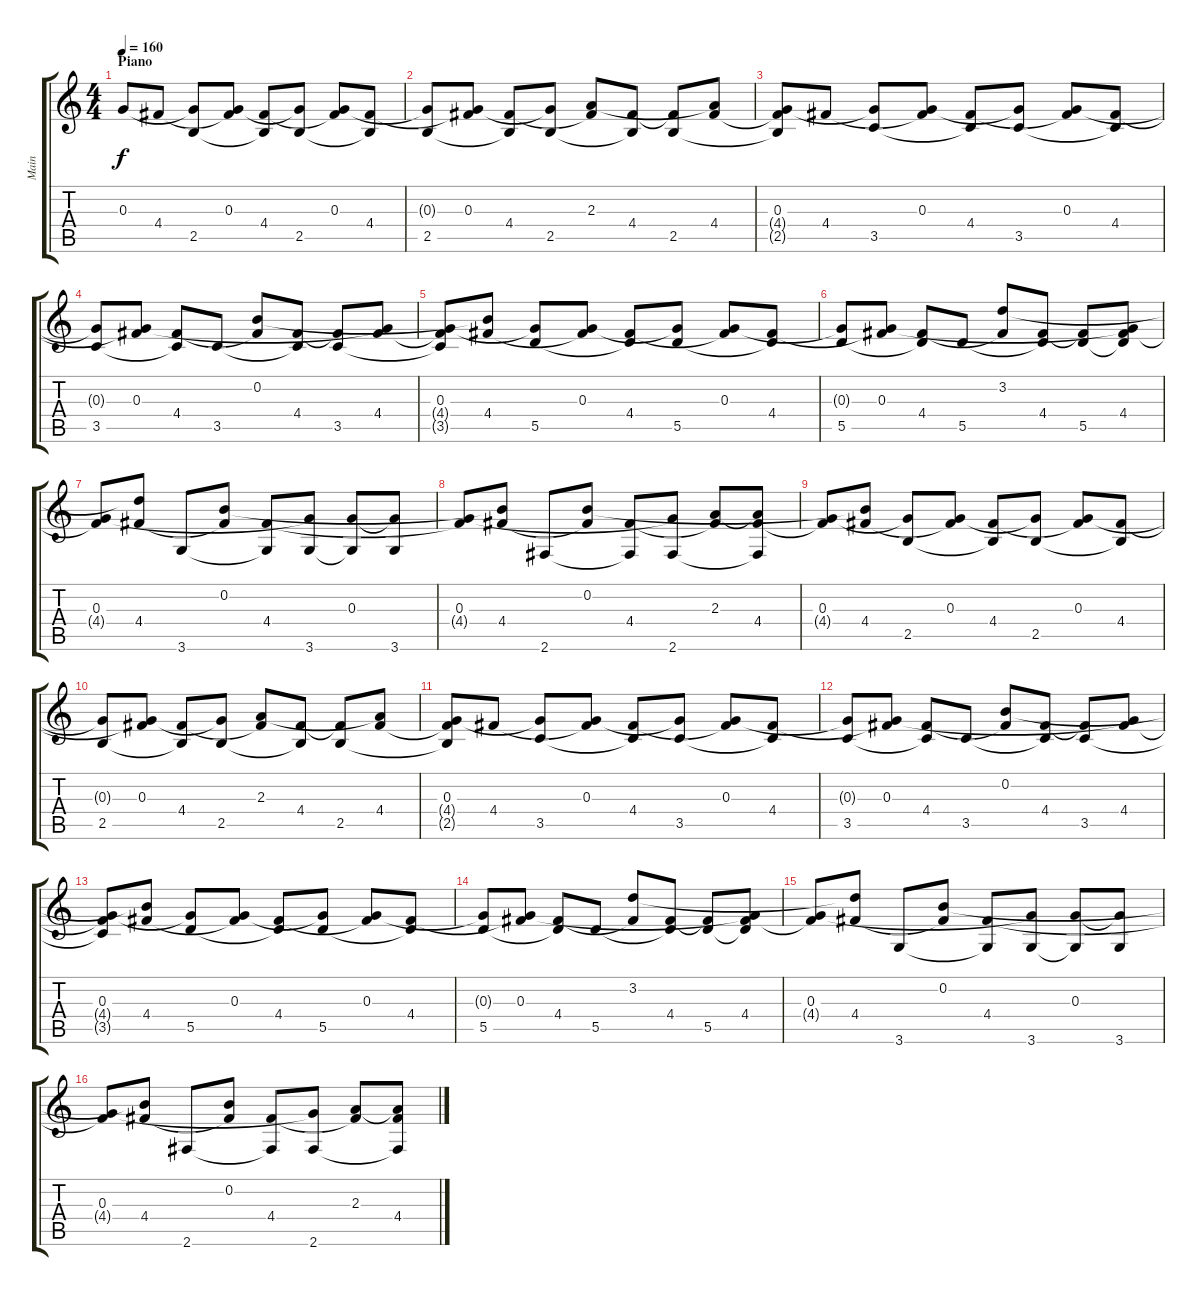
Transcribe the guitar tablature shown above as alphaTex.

\track ("Main" "Main") {instrument acousticguitarsteel}
\staff {score tabs}
\tuning (E4 B3 G3 D3 A2 E2) {hide}
\ts (4 4)
\section ("" "Piano")
\tempo 160
\clef g2
\ks c
0.3.8{dy f} 4.4.8 (0.3{t} 2.5).8 (0.3 4.4{t}).8 (4.4 2.5{t}).8 (0.3{t} 2.5).8 (0.3 4.4{t}).8 (4.4 2.5{t}).8 |
(0.3{t} 2.5).8 (0.3 4.4{t}).8 (4.4 2.5{t}).8 (0.3{t} 2.5).8 (2.3 4.4{t}).8 (4.4 2.5{t}).8 (4.4{t} 2.5).8 (2.3{t} 4.4).8 |
(0.3 4.4{t} 2.5{t}).8 4.4.8 (0.3{t} 3.5).8 (0.3 4.4{t}).8 (4.4 3.5{t}).8 (0.3{t} 3.5).8 (0.3 4.4{t}).8 (4.4 3.5{t}).8 |
(0.3{t} 3.5).8 (0.3 4.4{t}).8 (4.4 3.5{t}).8 3.5.8 (0.2 4.4{t}).8 (4.4 3.5{t}).8 (4.4{t} 3.5).8 (0.3{t} 4.4).8 |
(0.3 4.4{t} 3.5{t}).8 (0.2{t} 4.4).8 (0.3{t} 5.5).8 (0.3 4.4{t}).8 (4.4 5.5{t}).8 (0.3{t} 5.5).8 (0.3 4.4{t}).8 (4.4 5.5{t}).8 |
(0.3{t} 5.5).8 (0.3 4.4{t}).8 (4.4 5.5{t}).8 5.5.8 (3.2 4.4{t}).8 (4.4 5.5{t}).8 (4.4{t} 5.5).8 (0.3{t} 4.4 5.5{t}).8 |
(0.3 4.4{t}).8 (3.2{t} 4.4).8 3.6.8 (0.2 4.4{t}).8 (4.4 3.6{t}).8 (0.3{t} 3.6).8 (0.3 3.6{t}).8 (0.3{t} 3.6).8 |
(0.3 4.4{t}).8 (0.2{t} 4.4).8 2.6.8 (0.2 4.4{t}).8 (4.4 2.6{t}).8 (0.3{t} 2.6).8 (2.3 4.4{t}).8 (2.3{t} 4.4 2.6{t}).8 |
(0.3 4.4{t}).8 (0.2{t} 4.4).8 (0.3{t} 2.5).8 (0.3 4.4{t}).8 (4.4 2.5{t}).8 (0.3{t} 2.5).8 (0.3 4.4{t}).8 (4.4 2.5{t}).8 |
(0.3{t} 2.5).8 (0.3 4.4{t}).8 (4.4 2.5{t}).8 (0.3{t} 2.5).8 (2.3 4.4{t}).8 (4.4 2.5{t}).8 (4.4{t} 2.5).8 (2.3{t} 4.4).8 |
(0.3 4.4{t} 2.5{t}).8 4.4.8 (0.3{t} 3.5).8 (0.3 4.4{t}).8 (4.4 3.5{t}).8 (0.3{t} 3.5).8 (0.3 4.4{t}).8 (4.4 3.5{t}).8 |
(0.3{t} 3.5).8 (0.3 4.4{t}).8 (4.4 3.5{t}).8 3.5.8 (0.2 4.4{t}).8 (4.4 3.5{t}).8 (4.4{t} 3.5).8 (0.3{t} 4.4).8 |
(0.3 4.4{t} 3.5{t}).8 (0.2{t} 4.4).8 (0.3{t} 5.5).8 (0.3 4.4{t}).8 (4.4 5.5{t}).8 (0.3{t} 5.5).8 (0.3 4.4{t}).8 (4.4 5.5{t}).8 |
(0.3{t} 5.5).8 (0.3 4.4{t}).8 (4.4 5.5{t}).8 5.5.8 (3.2 4.4{t}).8 (4.4 5.5{t}).8 (4.4{t} 5.5).8 (0.3{t} 4.4 5.5{t}).8 |
(0.3 4.4{t}).8 (3.2{t} 4.4).8 3.6.8 (0.2 4.4{t}).8 (4.4 3.6{t}).8 (0.3{t} 3.6).8 (0.3 3.6{t}).8 (0.3{t} 3.6).8 |
(0.3 4.4{t}).8 (0.2{t} 4.4).8 2.6.8 (0.2 4.4{t}).8 (4.4 2.6{t}).8 (0.3{t} 2.6).8 (2.3 4.4{t}).8 (2.3{t} 4.4 2.6{t}).8
